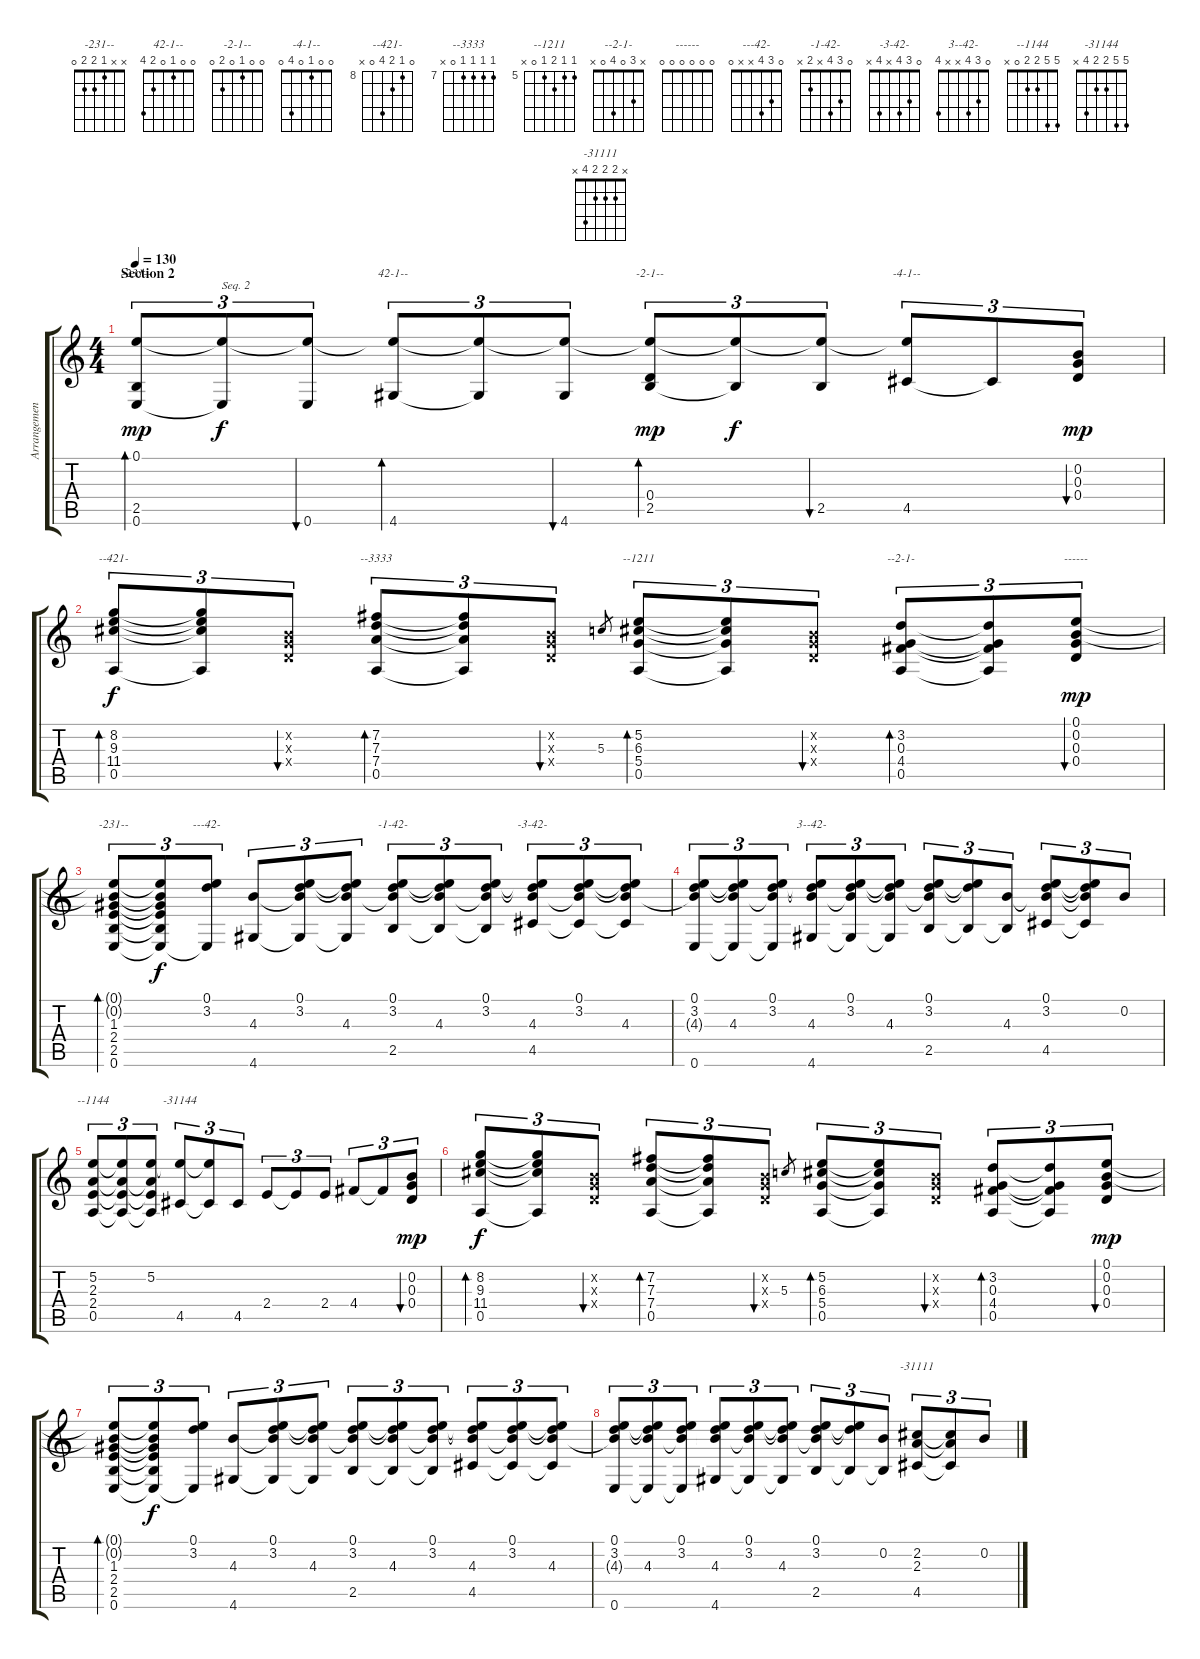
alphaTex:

\track ("Arrangement guitare février 2002" "Arrangemen") {instrument acousticguitarsteel}
\staff {score tabs}
\tuning (E4 B3 G3 D3 A2 E2) {hide}
\chord ("-231--" 0 0 1 2 2 0)
\chord ("42-1--" 0 0 1 0 2 4)
\chord ("-2-1--" 0 0 1 0 2 0)
\chord ("-4-1--" 0 0 1 0 4 0)
\chord ("--421-" 0 8 9 11 0 x) {firstfret 8}
\chord ("--3333" 7 7 7 7 0 x) {firstfret 7}
\chord ("--1211" 5 5 6 5 0 x) {firstfret 5}
\chord ("--2-1-" x 3 0 4 0 x)
\chord ("------" 0 0 0 0 0 0)
\chord ("-231--" x x 1 2 2 0)
\chord ("---42-" 0 3 4 x x 0)
\chord ("-1-42-" 0 3 4 x 2 x)
\chord ("-3-42-" 0 3 4 x 4 x)
\chord ("3--42-" 0 3 4 x x 4)
\chord ("--1144" 5 5 2 2 0 x)
\chord ("-31144" 5 5 2 2 4 x)
\chord ("-31111" x 2 2 2 4 x)
\ts (4 4)
\section ("" "Section 2")
\tempo 130
\clef g2
\ks c
(0.1{t} 2.5 0.6).8{tu (3 2) bd 30 ch "-231--" dy mp} (0.1{t} 0.6{t}).8{tu (3 2) txt "Seq. 2" dy f} (0.1{t} 0.6).8{tu (3 2) bu 30} (0.1{t} 4.6).8{tu (3 2) bd 30 ch "42-1--"} (0.1{t} 4.6{t}).8{tu (3 2)} (0.1{t} 4.6).8{tu (3 2) bu 30} (0.1{t} 0.4 2.5).8{tu (3 2) bd 30 ch "-2-1--" dy mp} (0.1{t} 2.5{t}).8{tu (3 2) dy f} (0.1{t} 2.5).8{tu (3 2) bu 30} (0.1{t} 4.5).8{tu (3 2) ch "-4-1--"} 4.5{t}.8{tu (3 2)} (0.2 0.3 0.4).8{tu (3 2) bu 30 dy mp} |
(8.2 9.3 11.4 0.5).8{tu (3 2) bd 30 ch "--421-" dy f} (8.2{t} 9.3{t} 11.4{t} 0.5{t}).8{tu (3 2)} (0.2{x} 0.3{x} 0.4{x}).8{tu (3 2) bu 30} (7.2 7.3 7.4 0.5).8{tu (3 2) bd 30 ch "--3333"} (7.2{t} 7.3{t} 7.4{t} 0.5{t}).8{tu (3 2)} (0.2{x} 0.3{x} 0.4{x}).8{tu (3 2) bu 30} 5.3.8{gr} (5.2 6.3 5.4 0.5).8{tu (3 2) bd 30 ch "--1211"} (5.2{t} 6.3{t} 5.4{t} 0.5{t}).8{tu (3 2)} (0.2{x} 0.3{x} 0.4{x}).8{tu (3 2) bu 30} (3.2 0.3 4.4 0.5).8{tu (3 2) bd 30 ch "--2-1-"} (3.2{t} 0.3{t} 4.4{t} 0.5{t}).8{tu (3 2)} (0.1 0.2 0.3 0.4).8{tu (3 2) bu 30 ch "------" dy mp} |
(0.1{t} 0.2{t} 1.3 2.4 2.5 0.6).8{tu (3 2) bd 30 ch "-231--"} (0.1{t} 0.2{t} 1.3{t} 2.4{t} 2.5{t} 0.6{t}).8{tu (3 2) dy f} (0.1 3.2 0.6{t}).8{tu (3 2) ch "---42-"} (4.3 4.6).8{tu (3 2)} (0.1 3.2 4.3{t} 4.6{t}).8{tu (3 2)} (0.1{t} 3.2{t} 4.3 4.6{t}).8{tu (3 2)} (0.1 3.2 4.3{t} 2.5).8{tu (3 2) ch "-1-42-"} (0.1{t} 3.2{t} 4.3 2.5{t}).8{tu (3 2)} (0.1 3.2 4.3{t} 2.5{t}).8{tu (3 2)} (0.1{t} 3.2{t} 4.3 4.5).8{tu (3 2) ch "-3-42-"} (0.1 3.2 4.3{t} 4.5{t}).8{tu (3 2)} (0.1{t} 3.2{t} 4.3 4.5{t}).8{tu (3 2)} |
(0.1 3.2 4.3{t} 0.6).8{tu (3 2)} (0.1{t} 3.2{t} 4.3 0.6{t}).8{tu (3 2)} (0.1 3.2 4.3{t} 0.6{t}).8{tu (3 2)} (0.1{t} 3.2{t} 4.3 4.6).8{tu (3 2) ch "3--42-"} (0.1 3.2 4.3{t} 4.6{t}).8{tu (3 2)} (0.1{t} 3.2{t} 4.3 4.6{t}).8{tu (3 2)} (0.1 3.2 4.3{t} 2.5).8{tu (3 2)} (0.1{t} 3.2{t} 2.5{t}).8{tu (3 2)} (4.3 2.5{t}).8{tu (3 2)} (0.1 3.2 4.3{t} 4.5).8{tu (3 2)} (0.1{t} 3.2{t} 4.3{t} 4.5{t}).8{tu (3 2)} 0.2.8{tu (3 2)} |
(5.2 2.3 2.4 0.5).8{tu (3 2) ch "--1144"} (5.2{t} 2.3{t} 2.4{t} 0.5{t}).8{tu (3 2)} (5.2 2.3{t} 2.4{t} 0.5{t}).8{tu (3 2)} (5.2{t} 4.5).8{tu (3 2) ch "-31144"} (5.2{t} 4.5{t}).8{tu (3 2)} 4.5.8{tu (3 2)} 2.4.8{tu (3 2)} 2.4{t}.8{tu (3 2)} 2.4.8{tu (3 2)} 4.4.8{tu (3 2)} 4.4{t}.8{tu (3 2)} (0.2 0.3 0.4).8{tu (3 2) bu 30 dy mp} |
(8.2 9.3 11.4 0.5).8{tu (3 2) bd 30 dy f} (8.2{t} 9.3{t} 11.4{t} 0.5{t}).8{tu (3 2)} (0.2{x} 0.3{x} 0.4{x}).8{tu (3 2) bu 30} (7.2 7.3 7.4 0.5).8{tu (3 2) bd 30} (7.2{t} 7.3{t} 7.4{t} 0.5{t}).8{tu (3 2)} (0.2{x} 0.3{x} 0.4{x}).8{tu (3 2) bu 30} 5.3.8{gr} (5.2 6.3 5.4 0.5).8{tu (3 2) bd 30} (5.2{t} 6.3{t} 5.4{t} 0.5{t}).8{tu (3 2)} (0.2{x} 0.3{x} 0.4{x}).8{tu (3 2) bu 30} (3.2 0.3 4.4 0.5).8{tu (3 2) bd 30} (3.2{t} 0.3{t} 4.4{t} 0.5{t}).8{tu (3 2)} (0.1 0.2 0.3 0.4).8{tu (3 2) bu 30 dy mp} |
(0.1{t} 0.2{t} 1.3 2.4 2.5 0.6).8{tu (3 2) bd 30} (0.1{t} 0.2{t} 1.3{t} 2.4{t} 2.5{t} 0.6{t}).8{tu (3 2) dy f} (0.1 3.2 0.6{t}).8{tu (3 2)} (4.3 4.6).8{tu (3 2)} (0.1 3.2 4.3{t} 4.6{t}).8{tu (3 2)} (0.1{t} 3.2{t} 4.3 4.6{t}).8{tu (3 2)} (0.1 3.2 4.3{t} 2.5).8{tu (3 2)} (0.1{t} 3.2{t} 4.3 2.5{t}).8{tu (3 2)} (0.1 3.2 4.3{t} 2.5{t}).8{tu (3 2)} (0.1{t} 3.2{t} 4.3 4.5).8{tu (3 2)} (0.1 3.2 4.3{t} 4.5{t}).8{tu (3 2)} (0.1{t} 3.2{t} 4.3 4.5{t}).8{tu (3 2)} |
(0.1 3.2 4.3{t} 0.6).8{tu (3 2)} (0.1{t} 3.2{t} 4.3 0.6{t}).8{tu (3 2)} (0.1 3.2 4.3{t} 0.6{t}).8{tu (3 2)} (0.1{t} 3.2{t} 4.3 4.6).8{tu (3 2)} (0.1 3.2 4.3{t} 4.6{t}).8{tu (3 2)} (0.1{t} 3.2{t} 4.3 4.6{t}).8{tu (3 2)} (0.1 3.2 4.3{t} 2.5).8{tu (3 2)} (0.1{t} 3.2{t} 2.5{t}).8{tu (3 2)} (0.2 2.5{t}).8{tu (3 2)} (2.2 2.3 4.5).8{tu (3 2) ch "-31111"} (2.2{t} 2.3{t} 4.5{t}).8{tu (3 2)} 0.2.8{tu (3 2)}
